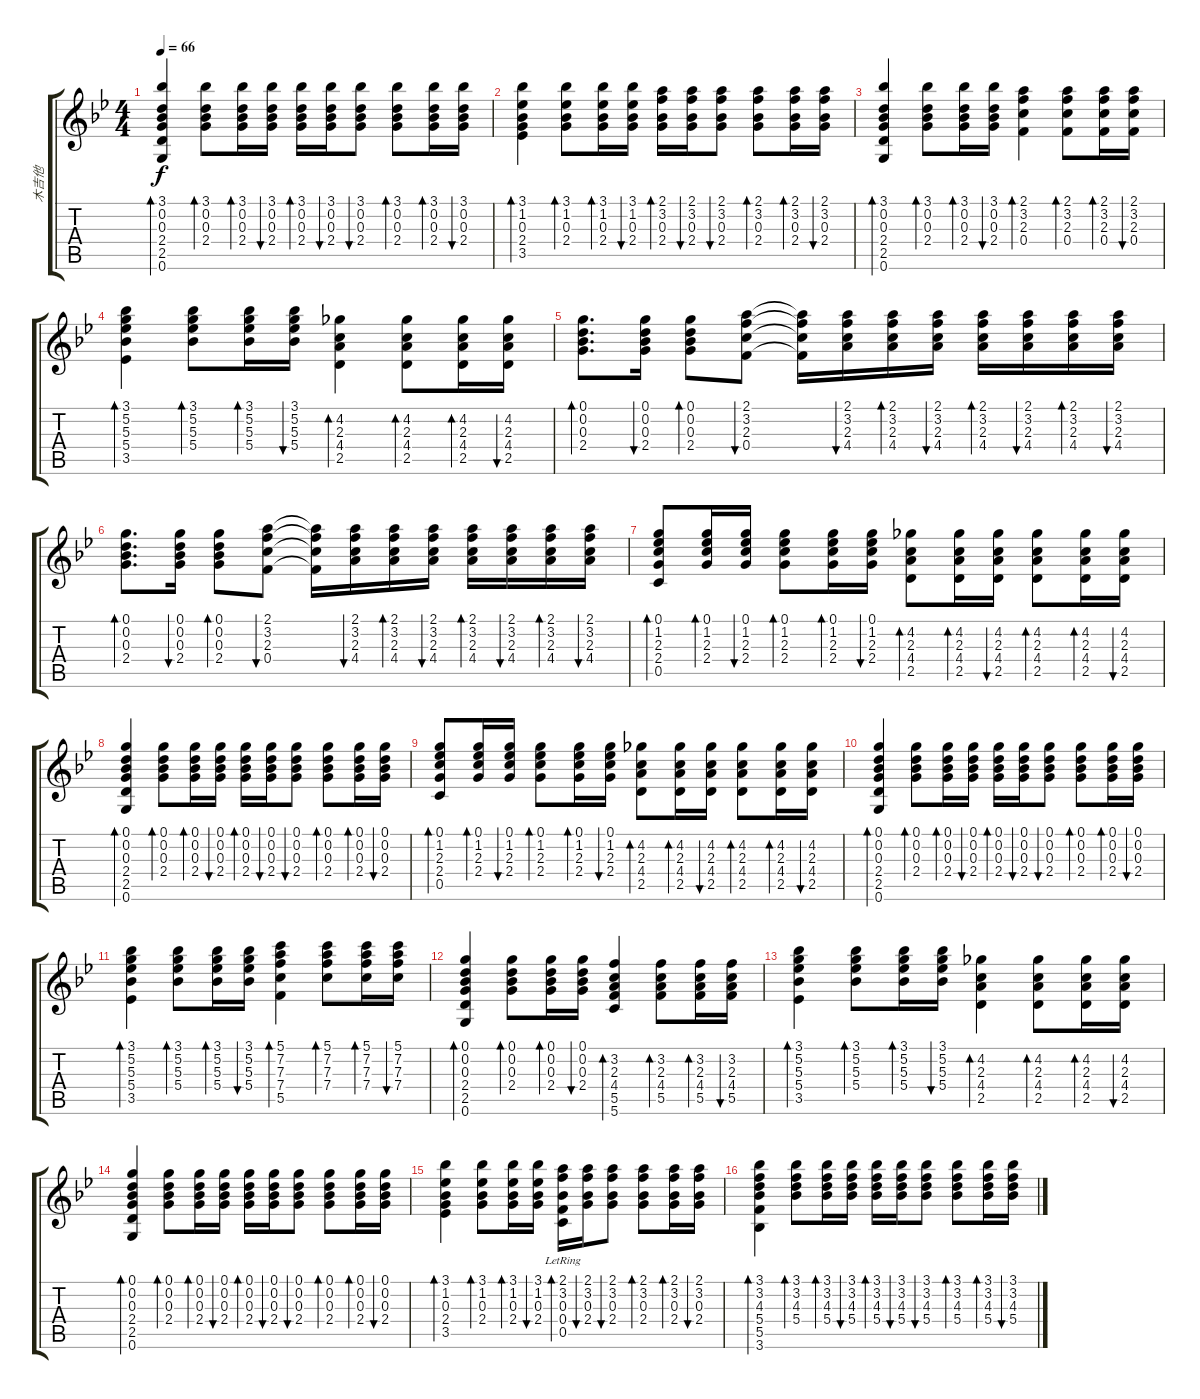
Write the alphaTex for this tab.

\track ("木吉他" "木吉他") {instrument acousticguitarsteel}
\staff {score tabs}
\tuning (G4 D4 Bb3 F3 C3 G2) {hide}
\ts (4 4)
\tempo 66
\clef g2
\ks bb
(3.1 0.2 0.3 2.4 2.5 0.6).4{bd 30 dy f} (3.1 0.2 0.3 2.4).8{bd 30} (3.1 0.2 0.3 2.4).16{bd 30} (3.1 0.2 0.3 2.4).16{bu 30} (3.1 0.2 0.3 2.4).16{bd 30} (3.1 0.2 0.3 2.4).16{bu 30} (3.1 0.2 0.3 2.4).8{bu 30} (3.1 0.2 0.3 2.4).8{bd 30} (3.1 0.2 0.3 2.4).16{bd 30} (3.1 0.2 0.3 2.4).16{bu 30} |
(3.1 1.2 0.3 2.4 3.5).4{bd 30} (3.1 1.2 0.3 2.4).8{bd 30} (3.1 1.2 0.3 2.4).16{bd 30} (3.1 1.2 0.3 2.4).16{bu 30} (2.1 3.2 0.3 2.4).16{bd 30} (2.1 3.2 0.3 2.4).16{bu 30} (2.1 3.2 0.3 2.4).8{bu 30} (2.1 3.2 0.3 2.4).8{bd 30} (2.1 3.2 0.3 2.4).16{bd 30} (2.1 3.2 0.3 2.4).16{bu 30} |
(3.1 0.2 0.3 2.4 2.5 0.6).4{bd 30} (3.1 0.2 0.3 2.4).8{bd 30} (3.1 0.2 0.3 2.4).16{bd 30} (3.1 0.2 0.3 2.4).16{bu 30} (2.1 3.2 2.3 0.4).4{bd 30} (2.1 3.2 2.3 0.4).8{bd 30} (2.1 3.2 2.3 0.4).16{bd 30} (2.1 3.2 2.3 0.4).16{bu 30} |
(3.1 5.2 5.3 5.4 3.5).4{bd 30} (3.1 5.2 5.3 5.4).8{bd 30} (3.1 5.2 5.3 5.4).16{bd 30} (3.1 5.2 5.3 5.4).16{bu 30} (4.2 2.3 4.4 2.5).4{bd 30} (4.2 2.3 4.4 2.5).8{bd 30} (4.2 2.3 4.4 2.5).16{bd 30} (4.2 2.3 4.4 2.5).16{bu 30} |
(0.1 0.2 0.3 2.4).8{d bd 30} (0.1 0.2 0.3 2.4).16{bu 30} (0.1 0.2 0.3 2.4).8{bd 30} (2.1 3.2 2.3 0.4).8{bu 30} (2.1{t} 3.2{t} 2.3{t} 0.4{t}).16 (2.1 3.2 2.3 4.4).16{bu 30} (2.1 3.2 2.3 4.4).16{bd 30} (2.1 3.2 2.3 4.4).16{bu 30} (2.1 3.2 2.3 4.4).16{bd 30} (2.1 3.2 2.3 4.4).16{bu 30} (2.1 3.2 2.3 4.4).16{bd 30} (2.1 3.2 2.3 4.4).16{bu 30} |
(0.1 0.2 0.3 2.4).8{d bd 30} (0.1 0.2 0.3 2.4).16{bu 30} (0.1 0.2 0.3 2.4).8{bd 30} (2.1 3.2 2.3 0.4).8{bu 30} (2.1{t} 3.2{t} 2.3{t} 0.4{t}).16 (2.1 3.2 2.3 4.4).16{bu 30} (2.1 3.2 2.3 4.4).16{bd 30} (2.1 3.2 2.3 4.4).16{bu 30} (2.1 3.2 2.3 4.4).16{bd 30} (2.1 3.2 2.3 4.4).16{bu 30} (2.1 3.2 2.3 4.4).16{bd 30} (2.1 3.2 2.3 4.4).16{bu 30} |
(0.1 1.2 2.3 2.4 0.5).8{bd 30} (0.1 1.2 2.3 2.4).16{bd 30} (0.1 1.2 2.3 2.4).16{bu 30} (0.1 1.2 2.3 2.4).8{bd 30} (0.1 1.2 2.3 2.4).16{bd 30} (0.1 1.2 2.3 2.4).16{bu 30} (4.2 2.3 4.4 2.5).8{bd 30} (4.2 2.3 4.4 2.5).16{bd 30} (4.2 2.3 4.4 2.5).16{bu 30} (4.2 2.3 4.4 2.5).8{bd 30} (4.2 2.3 4.4 2.5).16{bd 30} (4.2 2.3 4.4 2.5).16{bu 30} |
(0.1 0.2 0.3 2.4 2.5 0.6).4{bd 30} (0.1 0.2 0.3 2.4).8{bd 30} (0.1 0.2 0.3 2.4).16{bd 30} (0.1 0.2 0.3 2.4).16{bu 30} (0.1 0.2 0.3 2.4).16{bd 30} (0.1 0.2 0.3 2.4).16{bu 30} (0.1 0.2 0.3 2.4).8{bu 30} (0.1 0.2 0.3 2.4).8{bd 30} (0.1 0.2 0.3 2.4).16{bd 30} (0.1 0.2 0.3 2.4).16{bu 30} |
(0.1 1.2 2.3 2.4 0.5).8{bd 30} (0.1 1.2 2.3 2.4).16{bd 30} (0.1 1.2 2.3 2.4).16{bu 30} (0.1 1.2 2.3 2.4).8{bd 30} (0.1 1.2 2.3 2.4).16{bd 30} (0.1 1.2 2.3 2.4).16{bu 30} (4.2 2.3 4.4 2.5).8{bd 30} (4.2 2.3 4.4 2.5).16{bd 30} (4.2 2.3 4.4 2.5).16{bu 30} (4.2 2.3 4.4 2.5).8{bd 30} (4.2 2.3 4.4 2.5).16{bd 30} (4.2 2.3 4.4 2.5).16{bu 30} |
(0.1 0.2 0.3 2.4 2.5 0.6).4{bd 30} (0.1 0.2 0.3 2.4).8{bd 30} (0.1 0.2 0.3 2.4).16{bd 30} (0.1 0.2 0.3 2.4).16{bu 30} (0.1 0.2 0.3 2.4).16{bd 30} (0.1 0.2 0.3 2.4).16{bu 30} (0.1 0.2 0.3 2.4).8{bu 30} (0.1 0.2 0.3 2.4).8{bd 30} (0.1 0.2 0.3 2.4).16{bd 30} (0.1 0.2 0.3 2.4).16{bu 30} |
(3.1 5.2 5.3 5.4 3.5).4{bd 30} (3.1 5.2 5.3 5.4).8{bd 30} (3.1 5.2 5.3 5.4).16{bd 30} (3.1 5.2 5.3 5.4).16{bu 30} (5.1 7.2 7.3 7.4 5.5).4{bd 30} (5.1 7.2 7.3 7.4).8{bd 30} (5.1 7.2 7.3 7.4).16{bd 30} (5.1 7.2 7.3 7.4).16{bu 30} |
(0.1 0.2 0.3 2.4 2.5 0.6).4{bd 30} (0.1 0.2 0.3 2.4).8{bd 30} (0.1 0.2 0.3 2.4).16{bd 30} (0.1 0.2 0.3 2.4).16{bu 30} (3.2 2.3 4.4 5.5 5.6).4{bd 30} (3.2 2.3 4.4 5.5).8{bd 30} (3.2 2.3 4.4 5.5).16{bd 30} (3.2 2.3 4.4 5.5).16{bu 30} |
(3.1 5.2 5.3 5.4 3.5).4{bd 30} (3.1 5.2 5.3 5.4).8{bd 30} (3.1 5.2 5.3 5.4).16{bd 30} (3.1 5.2 5.3 5.4).16{bu 30} (4.2 2.3 4.4 2.5).4{bd 30} (4.2 2.3 4.4 2.5).8{bd 30} (4.2 2.3 4.4 2.5).16{bd 30} (4.2 2.3 4.4 2.5).16{bu 30} |
(0.1 0.2 0.3 2.4 2.5 0.6).4{bd 30} (0.1 0.2 0.3 2.4).8{bd 30} (0.1 0.2 0.3 2.4).16{bd 30} (0.1 0.2 0.3 2.4).16{bu 30} (0.1 0.2 0.3 2.4).16{bd 30} (0.1 0.2 0.3 2.4).16{bu 30} (0.1 0.2 0.3 2.4).8{bu 30} (0.1 0.2 0.3 2.4).8{bd 30} (0.1 0.2 0.3 2.4).16{bd 30} (0.1 0.2 0.3 2.4).16{bu 30} |
(3.1 1.2 0.3 2.4 3.5).4{bd 30} (3.1 1.2 0.3 2.4).8{bd 30} (3.1 1.2 0.3 2.4).16{bd 30} (3.1 1.2 0.3 2.4).16{bu 30} (2.1 3.2 0.3 0.4 0.5{lr}).16{bd 30} (2.1 3.2 0.3 2.4).16{bu 30} (2.1 3.2 0.3 2.4).8{bu 30} (2.1 3.2 0.3 2.4).8{bd 30} (2.1 3.2 0.3 2.4).16{bd 30} (2.1 3.2 0.3 2.4).16{bu 30} |
(3.1 3.2 4.3 5.4 5.5 3.6).4{bd 30} (3.1 3.2 4.3 5.4).8{bd 30} (3.1 3.2 4.3 5.4).16{bd 30} (3.1 3.2 4.3 5.4).16{bu 30} (3.1 3.2 4.3 5.4).16{bd 30} (3.1 3.2 4.3 5.4).16{bu 30} (3.1 3.2 4.3 5.4).8{bu 30} (3.1 3.2 4.3 5.4).8{bd 30} (3.1 3.2 4.3 5.4).16{bd 30} (3.1 3.2 4.3 5.4).16{bu 30}
